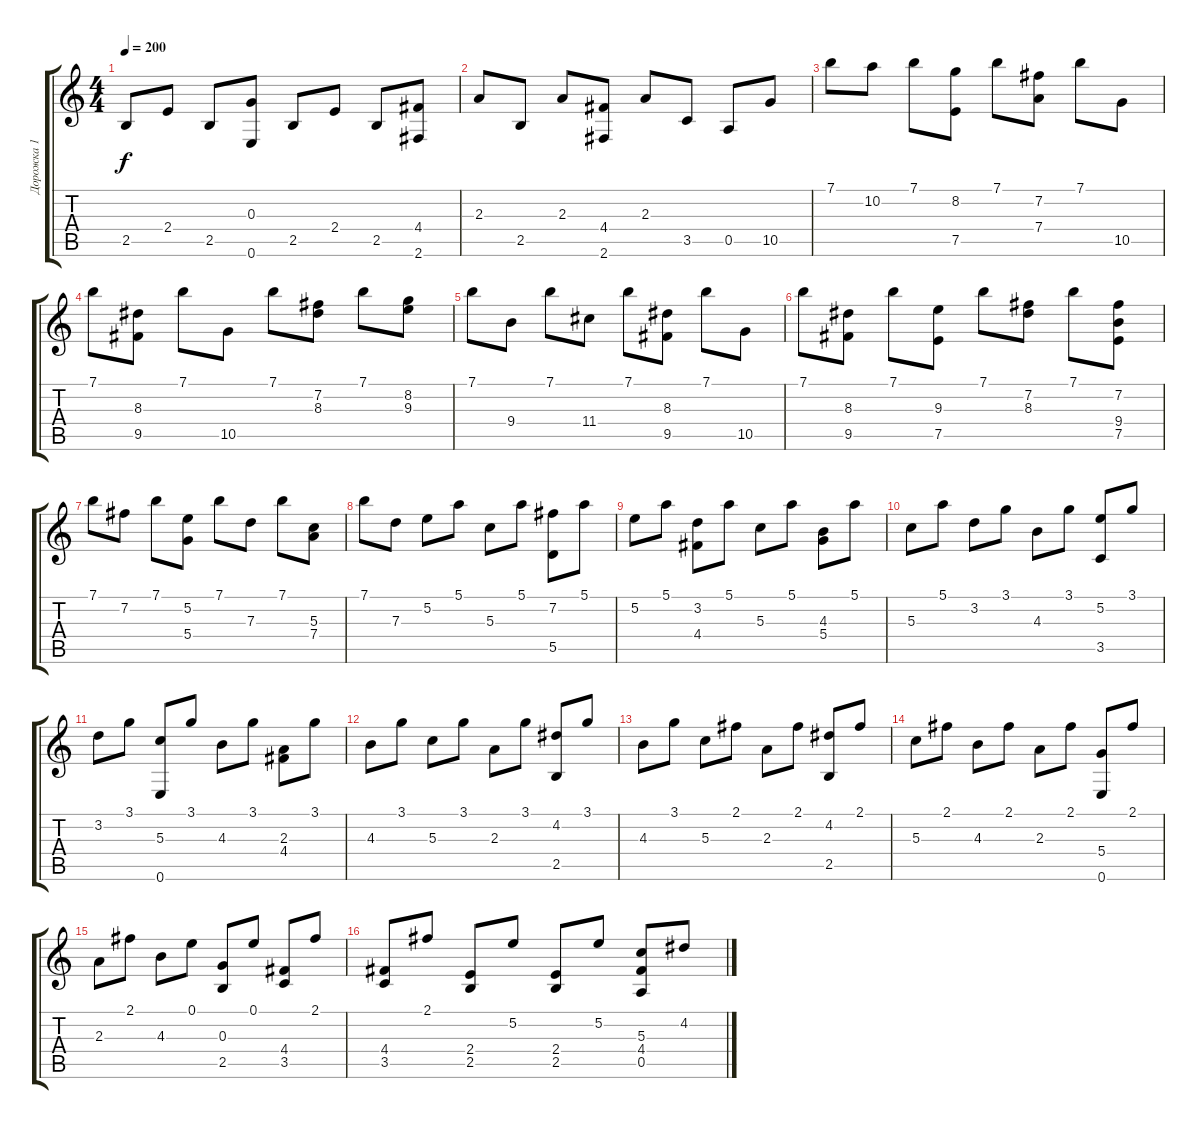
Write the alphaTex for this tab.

\track ("Дорожка 1" "Дорожка 1") {instrument acousticguitarsteel}
\staff {score tabs}
\tuning (E4 B3 G3 D3 A2 E2) {hide}
\ts (4 4)
\tempo 200
\clef g2
\ks c
2.5.8{dy f} 2.4.8 2.5.8 (0.3 0.6).8 2.5.8 2.4.8 2.5.8 (4.4 2.6).8 |
2.3.8 2.5.8 2.3.8 (4.4 2.6).8 2.3.8 3.5.8 0.5.8 10.5.8 |
7.1.8 10.2.8 7.1.8 (8.2 7.5).8 7.1.8 (7.2 7.4).8 7.1.8 10.5.8 |
7.1.8 (8.3 9.5).8 7.1.8 10.5.8 7.1.8 (7.2 8.3).8 7.1.8 (8.2 9.3).8 |
7.1.8 9.4.8 7.1.8 11.4.8 7.1.8 (8.3 9.5).8 7.1.8 10.5.8 |
7.1.8 (8.3 9.5).8 7.1.8 (9.3 7.5).8 7.1.8 (7.2 8.3).8 7.1.8 (7.2 9.4 7.5).8 |
7.1.8 7.2.8 7.1.8 (5.2 5.4).8 7.1.8 7.3.8 7.1.8 (5.3 7.4).8 |
7.1.8 7.3.8 5.2.8 5.1.8 5.3.8 5.1.8 (7.2 5.5).8 5.1.8 |
5.2.8 5.1.8 (3.2 4.4).8 5.1.8 5.3.8 5.1.8 (4.3 5.4).8 5.1.8 |
5.3.8 5.1.8 3.2.8 3.1.8 4.3.8 3.1.8 (5.2 3.5).8 3.1.8 |
3.2.8 3.1.8 (5.3 0.6).8 3.1.8 4.3.8 3.1.8 (2.3 4.4).8 3.1.8 |
4.3.8 3.1.8 5.3.8 3.1.8 2.3.8 3.1.8 (4.2 2.5).8 3.1.8 |
4.3.8 3.1.8 5.3.8 2.1.8 2.3.8 2.1.8 (4.2 2.5).8 2.1.8 |
5.3.8 2.1.8 4.3.8 2.1.8 2.3.8 2.1.8 (5.4 0.6).8 2.1.8 |
2.3.8 2.1.8 4.3.8 0.1.8 (0.3 2.5).8 0.1.8 (4.4 3.5).8 2.1.8 |
(4.4 3.5).8 2.1.8 (2.4 2.5).8 5.2.8 (2.4 2.5).8 5.2.8 (5.3 4.4 0.5).8 4.2.8
